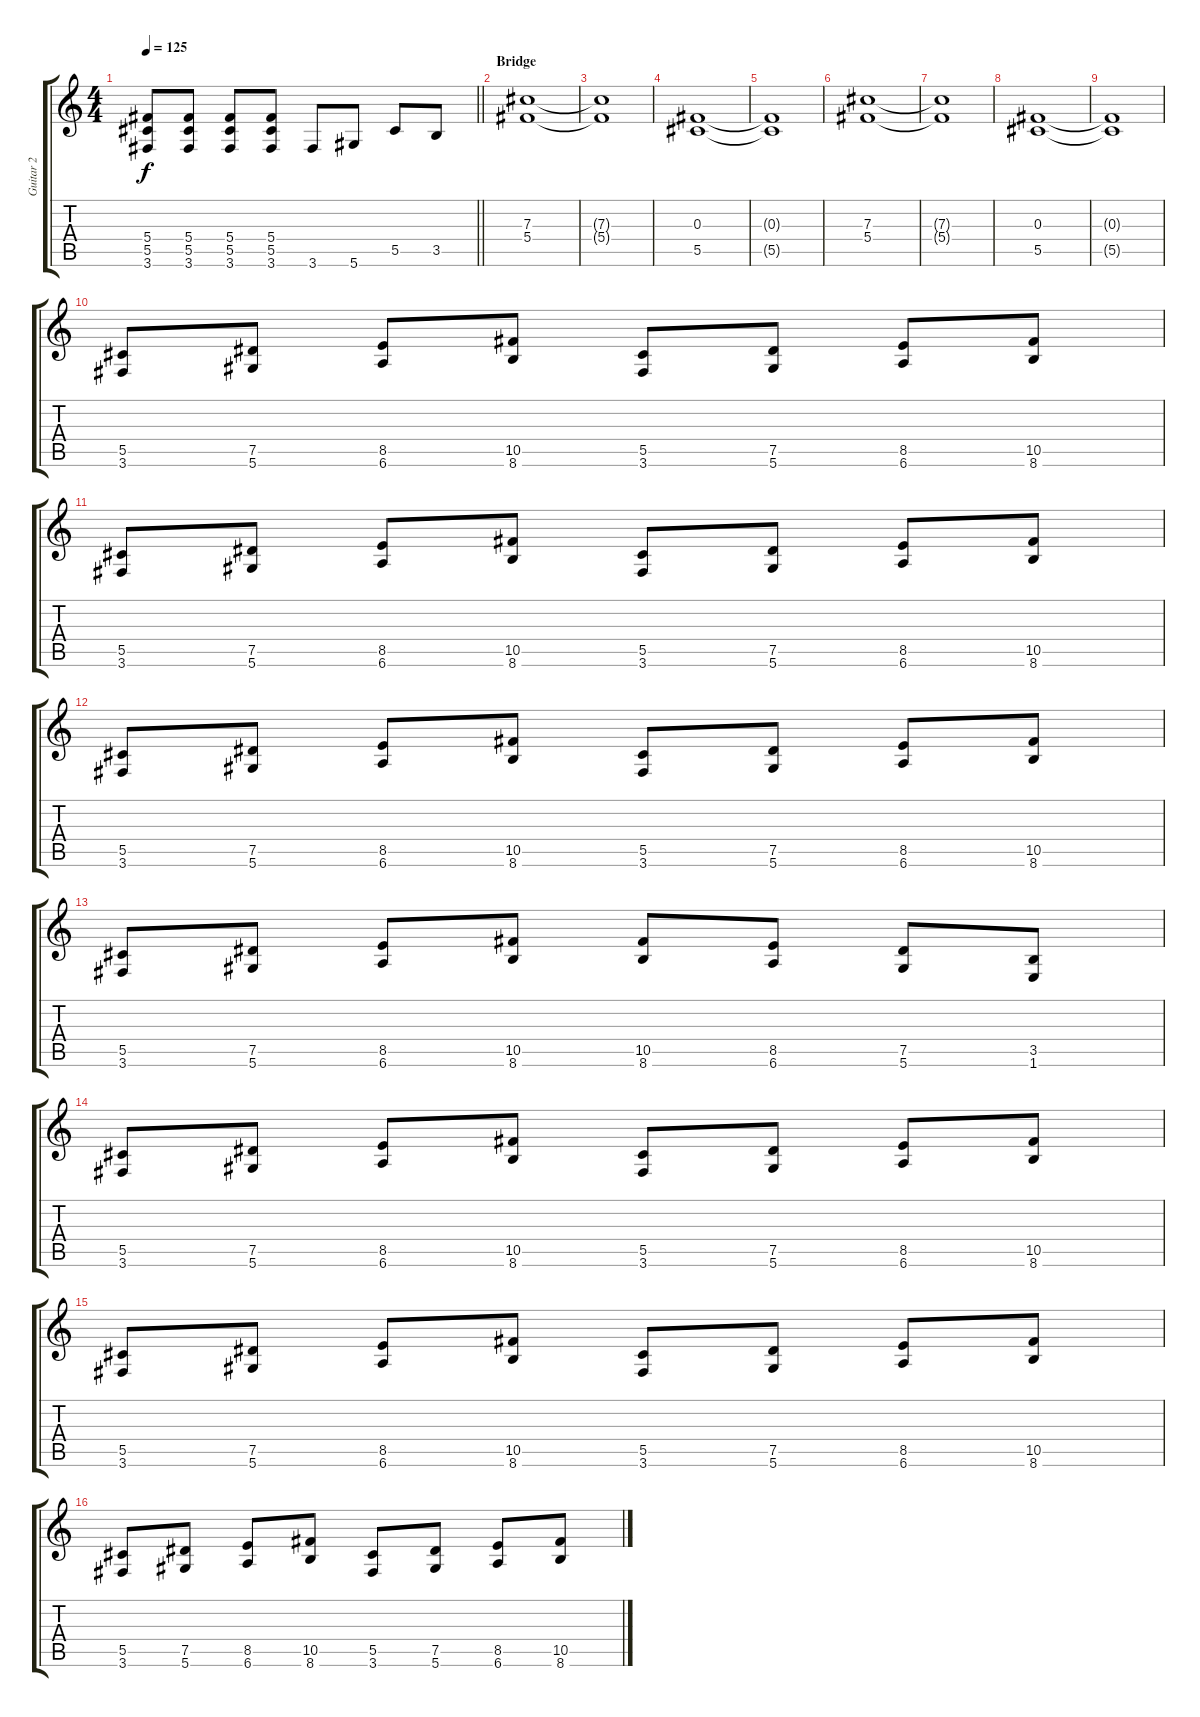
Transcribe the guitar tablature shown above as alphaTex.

\track ("Guitar 2" "Guitar 2") {instrument overdrivenguitar}
\staff {score tabs}
\tuning (Eb4 Bb3 Gb3 Db3 Ab2 Eb2) {hide}
\ts (4 4)
\tempo 125
\clef g2
\barLineRight lightlight
\ks c
(5.4 5.5 3.6).8{dy f} (5.4 5.5 3.6).8 (5.4 5.5 3.6).8 (5.4 5.5 3.6).8 3.6.8 5.6.8 5.5.8 3.5.8 |
\section ("" "Bridge")
(7.3 5.4).1 |
(7.3{t} 5.4{t}).1 |
(0.3 5.5).1 |
(0.3{t} 5.5{t}).1 |
(7.3 5.4).1 |
(7.3{t} 5.4{t}).1 |
(0.3 5.5).1 |
(0.3{t} 5.5{t}).1 |
(5.5 3.6).8 (7.5 5.6).8 (8.5 6.6).8 (10.5 8.6).8 (5.5 3.6).8 (7.5 5.6).8 (8.5 6.6).8 (10.5 8.6).8 |
(5.5 3.6).8 (7.5 5.6).8 (8.5 6.6).8 (10.5 8.6).8 (5.5 3.6).8 (7.5 5.6).8 (8.5 6.6).8 (10.5 8.6).8 |
(5.5 3.6).8 (7.5 5.6).8 (8.5 6.6).8 (10.5 8.6).8 (5.5 3.6).8 (7.5 5.6).8 (8.5 6.6).8 (10.5 8.6).8 |
(5.5 3.6).8 (7.5 5.6).8 (8.5 6.6).8 (10.5 8.6).8 (10.5 8.6).8 (8.5 6.6).8 (7.5 5.6).8 (3.5 1.6).8 |
(5.5 3.6).8 (7.5 5.6).8 (8.5 6.6).8 (10.5 8.6).8 (5.5 3.6).8 (7.5 5.6).8 (8.5 6.6).8 (10.5 8.6).8 |
(5.5 3.6).8 (7.5 5.6).8 (8.5 6.6).8 (10.5 8.6).8 (5.5 3.6).8 (7.5 5.6).8 (8.5 6.6).8 (10.5 8.6).8 |
(5.5 3.6).8 (7.5 5.6).8 (8.5 6.6).8 (10.5 8.6).8 (5.5 3.6).8 (7.5 5.6).8 (8.5 6.6).8 (10.5 8.6).8
